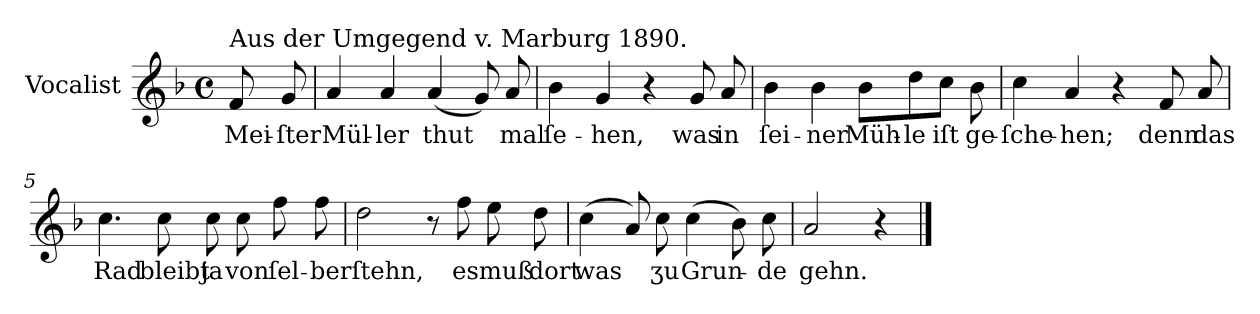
**kern	**text
*part1	*part1
*staff1	*staff1
*I"Vocalist	*
*k[b-]	*
*F:	*
*M4/4	*
*met(c)	*
=	=
!LO:TX:a:t=Aus der Umgegend v. Marburg 1890.	!
8f	Mei-
8g	-ſter
=1	=1
4a	Mül-
4a	-ler
(4a	thut
8g)	.
8a	mal
=2	=2
4b-	ſe-
4g	-hen,
4r	.
8g	was
8a	in
=3	=3
4b-	ſei-
4b-	-ner
8b-L	Müh-
8dd	-le
8ccJ	iſt
8b-	ge-
=4	=4
4cc	-ſche-
4a	-hen;
4r	.
8f	denn
8a	das
=5	=5
4.cc	Rad
8cc	bleibt
8cc	ja
8cc	von
8ff	ſel-
8ff	-ber
=6	=6
2dd	ſtehn,
8r	.
8ff	es
8ee	muß
8dd	dort
=7	=7
(4cc	was
8a)	.
8cc	ʒu
(4cc	Grun-
8b-)	.
8cc	-de
=8	=8
2a	gehn.
4r	.
==	==
*-	*-
